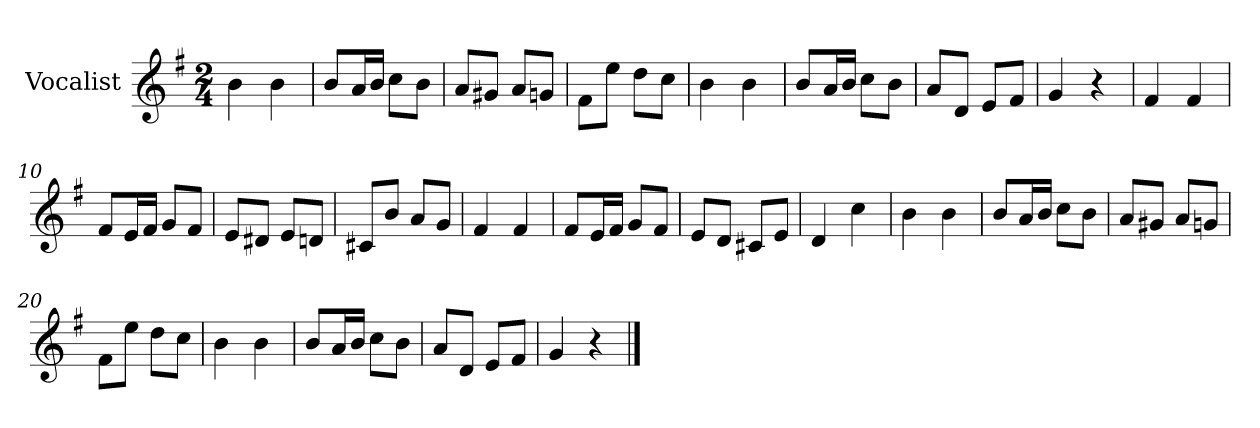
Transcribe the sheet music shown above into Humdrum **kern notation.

**kern
*part1
*staff1
*I"Vocalist
*k[f#]
*G:
*M2/4
=1
4b
4b
=2
8bL
16aL
16bJJ
8ccL
8bJ
=3
8aL
8g#XJ
8aL
8gnJ
=4
8f#L
8eeJ
8ddL
8ccJ
=5
4b
4b
=6
8bL
16aL
16bJJ
8ccL
8bJ
=7
8aL
8dJ
8eL
8f#J
=8
4g
4r
=9
4f#
4f#
=10
8f#L
16eL
16f#JJ
8gL
8f#J
=11
8eL
8d#XJ
8eL
8dnJ
=12
8c#XL
8bJ
8aL
8gJ
=13
4f#
4f#
=14
8f#L
16eL
16f#JJ
8gL
8f#J
=15
8eL
8dJ
8c#XL
8eJ
=16
4d
4cc
=17
4b
4b
=18
8bL
16aL
16bJJ
8ccL
8bJ
=19
8aL
8g#XJ
8aL
8gnJ
=20
8f#L
8eeJ
8ddL
8ccJ
=21
4b
4b
=22
8bL
16aL
16bJJ
8ccL
8bJ
=23
8aL
8dJ
8eL
8f#J
=24
4g
4r
==
*-
